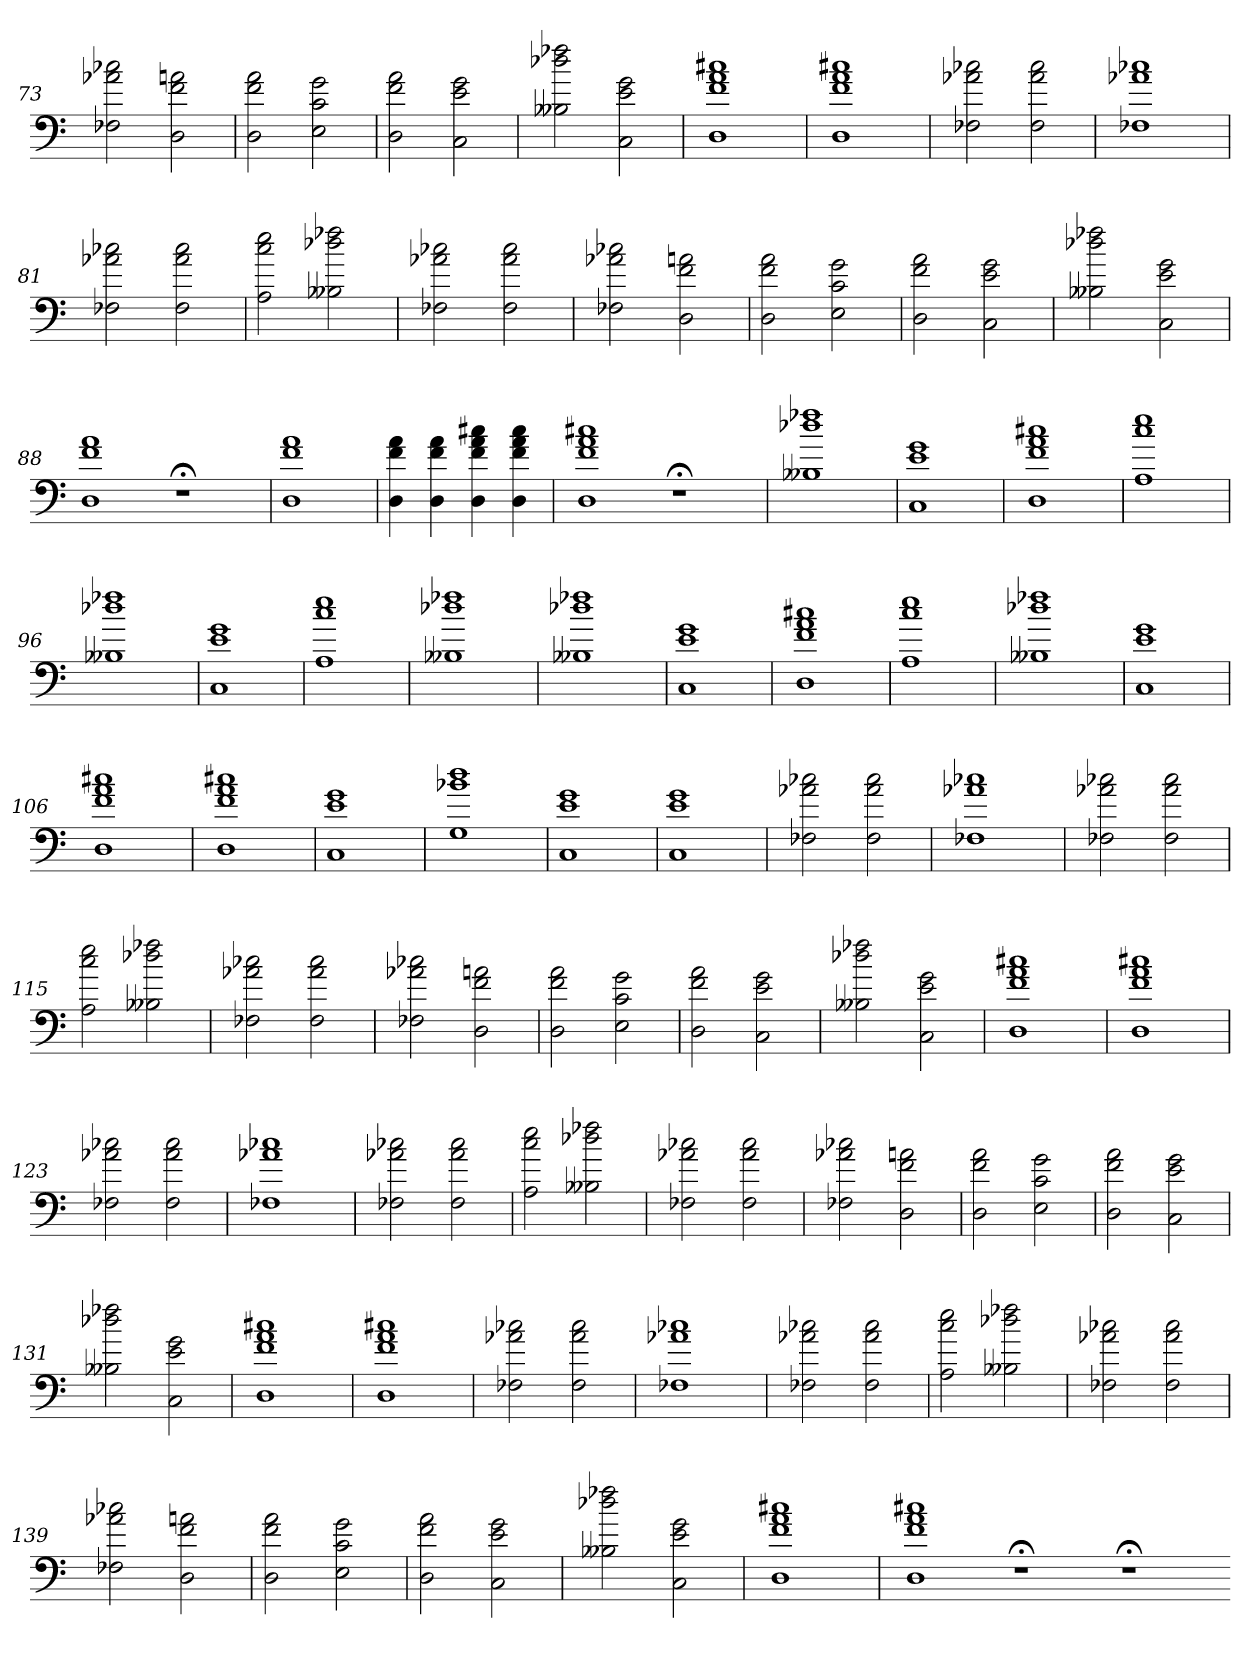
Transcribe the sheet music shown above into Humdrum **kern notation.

**kern
*part1
*staff1
=73
2F-X 2a-X 2cc-X
2D 2f 2an
=74
2D 2f 2a
2E 2c 2g
=75
2D 2f 2a
2C 2e 2g
=76
2B--X 2dd-X 2ff-X
2C 2e 2g
=77
1D 1f 1a 1cc#X
=78
1D 1f 1a 1cc#X
=79
2F-X 2a-X 2cc-X
2F- 2a- 2cc-
=80
1F-X 1a-X 1cc-X
=81
2F-X 2a-X 2cc-X
2F- 2a- 2cc-
=82
2A 2cc 2ee
2B--X 2dd-X 2ff-X
=83
2F-X 2a-X 2cc-X
2F- 2a- 2cc-
=84
2F-X 2a-X 2cc-X
2D 2f 2an
=85
2D 2f 2a
2E 2c 2g
=86
2D 2f 2a
2C 2e 2g
=87
2B--X 2dd-X 2ff-X
2C 2e 2g
=88
1D 1f 1a
1r;<
=89
1D 1f 1a
=90
4D 4f 4a
4D 4f 4a
4D 4f 4a 4cc#X
4D 4f 4a 4cc#
=91
1D 1f 1a 1cc#X
1r;<
=92
1B--X 1dd-X 1ff-X
=93
1C 1e 1g
=94
1D 1f 1a 1cc#X
=95
1A 1cc 1ee
=96
1B--X 1dd-X 1ff-X
=97
1C 1e 1g
=98
1A 1cc 1ee
=99
1B--X 1dd-X 1ff-X
=100
1B--X 1dd-X 1ff-X
=101
1C 1e 1g
=102
1D 1f 1a 1cc#X
=103
1A 1cc 1ee
=104
1B--X 1dd-X 1ff-X
=105
1C 1e 1g
=106
1D 1f 1a 1cc#X
=107
1D 1f 1a 1cc#X
=108
1C 1e 1g
=109
1G 1b-X 1dd
=110
1C 1e 1g
=111
1C 1e 1g
=112
2F-X 2a-X 2cc-X
2F- 2a- 2cc-
=113
1F-X 1a-X 1cc-X
=114
2F-X 2a-X 2cc-X
2F- 2a- 2cc-
=115
2A 2cc 2ee
2B--X 2dd-X 2ff-X
=116
2F-X 2a-X 2cc-X
2F- 2a- 2cc-
=117
2F-X 2a-X 2cc-X
2D 2f 2an
=118
2D 2f 2a
2E 2c 2g
=119
2D 2f 2a
2C 2e 2g
=120
2B--X 2dd-X 2ff-X
2C 2e 2g
=121
1D 1f 1a 1cc#X
=122
1D 1f 1a 1cc#X
=123
2F-X 2a-X 2cc-X
2F- 2a- 2cc-
=124
1F-X 1a-X 1cc-X
=125
2F-X 2a-X 2cc-X
2F- 2a- 2cc-
=126
2A 2cc 2ee
2B--X 2dd-X 2ff-X
=127
2F-X 2a-X 2cc-X
2F- 2a- 2cc-
=128
2F-X 2a-X 2cc-X
2D 2f 2an
=129
2D 2f 2a
2E 2c 2g
=130
2D 2f 2a
2C 2e 2g
=131
2B--X 2dd-X 2ff-X
2C 2e 2g
=132
1D 1f 1a 1cc#X
=133
1D 1f 1a 1cc#X
=134
2F-X 2a-X 2cc-X
2F- 2a- 2cc-
=135
1F-X 1a-X 1cc-X
=136
2F-X 2a-X 2cc-X
2F- 2a- 2cc-
=137
2A 2cc 2ee
2B--X 2dd-X 2ff-X
=138
2F-X 2a-X 2cc-X
2F- 2a- 2cc-
=139
2F-X 2a-X 2cc-X
2D 2f 2an
=140
2D 2f 2a
2E 2c 2g
=141
2D 2f 2a
2C 2e 2g
=142
2B--X 2dd-X 2ff-X
2C 2e 2g
=143
1D 1f 1a 1cc#X
=144
1D 1f 1a 1cc#X
1r;<
1r;<
=-
*-
